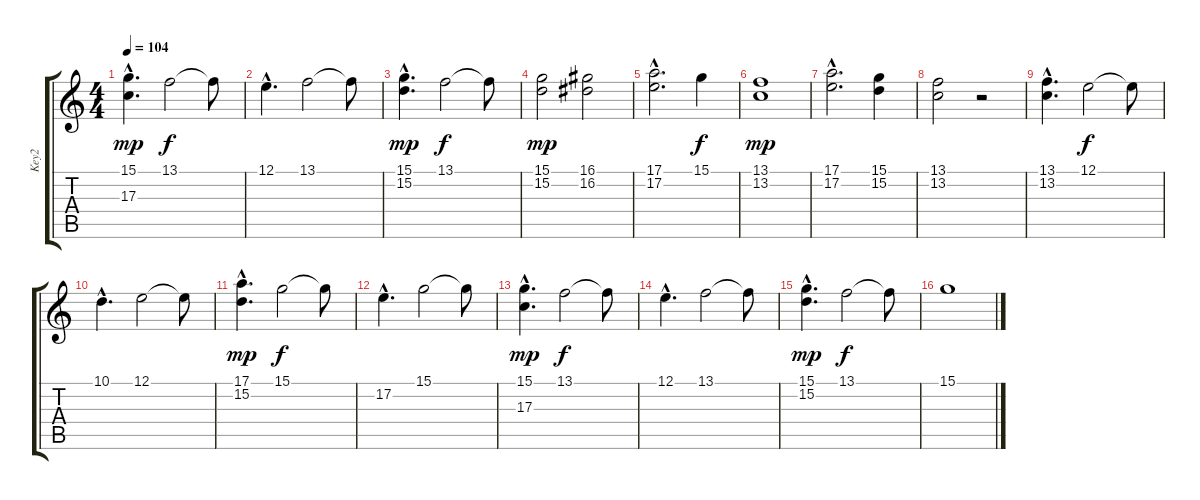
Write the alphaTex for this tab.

\track ("Key2" "Key2") {instrument choiraahs}
\staff {score tabs}
\tuning (E4 B3 G3 D3 A2 E2) {hide}
\ts (4 4)
\tempo 104
\clef g2
\ks c
(15.1{hac} 17.3).4{d dy mp} 13.1.2{dy f} 13.1{t}.8 |
12.1{hac}.4{d} 13.1.2 13.1{t}.8 |
(15.1{hac} 15.2).4{d dy mp} 13.1.2{dy f} 13.1{t}.8 |
(15.1 15.2).2{dy mp} (16.1 16.2).2 |
(17.1{hac} 17.2{hac}).2{d} 15.1.4{dy f} |
(13.1 13.2).1{dy mp} |
(17.1{hac} 17.2{hac}).2{d} (15.1 15.2).4 |
(13.1 13.2).2 r.2 |
(13.1{hac} 13.2).4{d} 12.1.2{dy f} 12.1{t}.8 |
10.1{hac}.4{d} 12.1.2 12.1{t}.8 |
(17.1{hac} 15.2).4{d dy mp} 15.1.2{dy f} 15.1{t}.8 |
17.2{hac}.4{d} 15.1.2 15.1{t}.8 |
(15.1{hac} 17.3).4{d dy mp} 13.1.2{dy f} 13.1{t}.8 |
12.1{hac}.4{d} 13.1.2 13.1{t}.8 |
(15.1{hac} 15.2).4{d dy mp} 13.1.2{dy f} 13.1{t}.8 |
15.1.1
